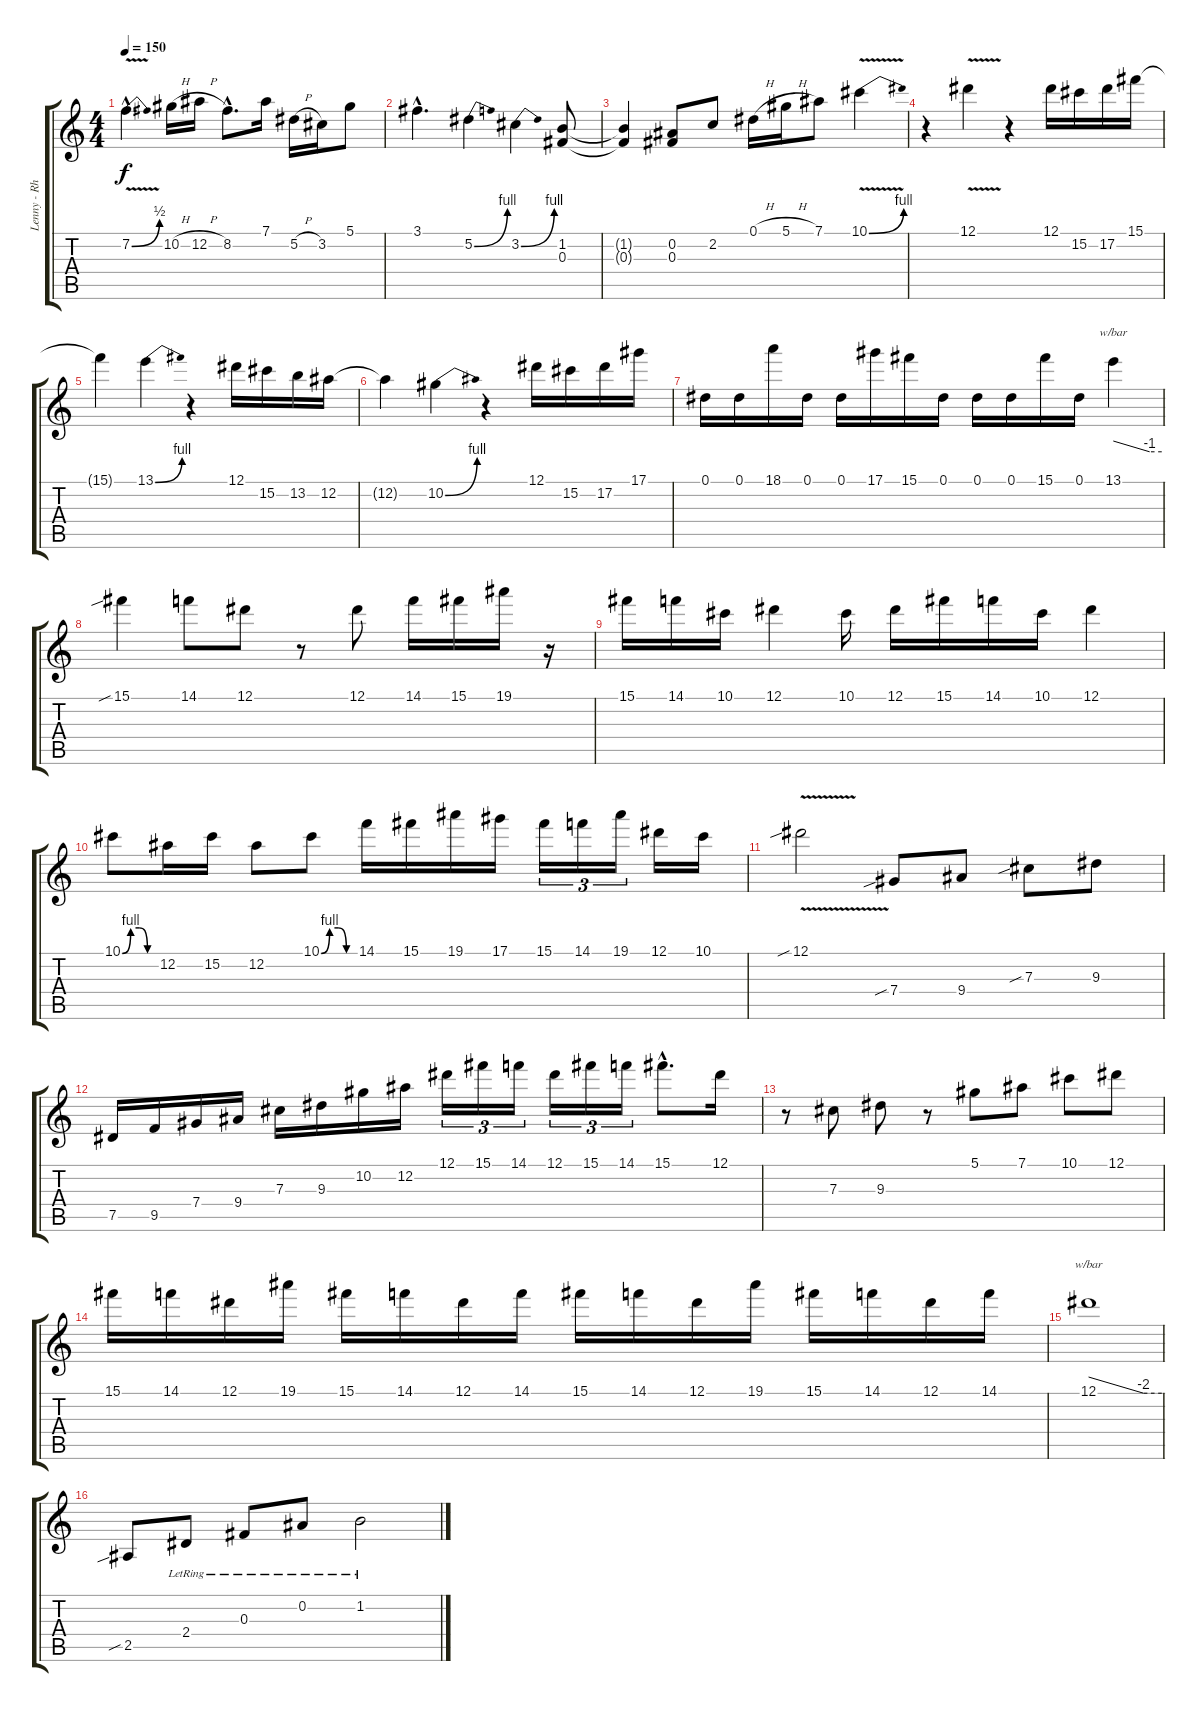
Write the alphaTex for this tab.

\track ("Lenny - Rhytm/Lead" "Lenny - Rh") {instrument distortionguitar}
\staff {score tabs}
\tuning (Eb4 Bb3 Gb3 Db3 Ab2 Eb2) {hide}
\ts (4 4)
\tempo 150
\clef g2
\ks c
7.2{be (bend 0 0 60 2) v hac}.4{d dy f} 10.2{h}.16 12.2{h}.16 8.2{hac}.8{d} 7.1.16 5.2{h}.16 3.2.16 5.1.8 |
3.1{hac}.4{d} 5.2{be (bend 0 0 60 4)}.4 3.2{be (bend 0 0 60 4)}.4 (1.2 0.3).8 |
(1.2{t} 0.3{t}).4 (0.2 0.3).8 2.2.8 0.1{h}.16 5.1{h}.16 7.1.8 10.1{be (bend 0 0 60 4) v}.4 |
r.4 12.1{v}.4 r.4 12.1.16 15.2.16 17.2.16 15.1.16 |
15.1{t}.4 13.1{be (bend 0 0 60 4)}.4 r.4 12.1.16 15.2.16 13.2.16 12.2.16 |
12.2{t}.4 10.2{be (bend 0 0 60 4)}.4 r.4 12.1.16 15.2.16 17.2.16 17.1.16 |
0.1.16 0.1.16 18.1.16 0.1.16 0.1.16 17.1.16 15.1.16 0.1.16 0.1.16 0.1.16 15.1.16 0.1.16 13.1.4{tbe (custom default 0 0 45 -4 60 -4)} |
15.1{sib}.4 14.1.8 12.1.8 r.8 12.1.8 14.1.16 15.1.16 19.1.16 r.16 |
15.1.16 14.1.16 10.1.16 12.1.4 10.1.16 12.1.16 15.1.16 14.1.16 10.1.16 12.1.4 |
10.1{be (custom 0 0 15 4 30 4 45 0 60 0)}.8 12.2.16 15.2.16 12.2.8 10.1{be (custom 0 0 15 4 30 4 45 0 60 0)}.8 14.1.16 15.1.16 19.1.16 17.1.16 15.1.16{tu (3 2)} 14.1.16{tu (3 2)} 19.1.16{tu (3 2)} 12.1.16 10.1.16 |
12.1{v sib}.2 7.4{sib}.8 9.4.8 7.3{sib}.8 9.3.8 |
7.5.16 9.5.16 7.4.16 9.4.16 7.3.16 9.3.16 10.2.16 12.2.16 12.1.16{tu (3 2)} 15.1.16{tu (3 2)} 14.1.16{tu (3 2)} 12.1.16{tu (3 2)} 15.1.16{tu (3 2)} 14.1.16{tu (3 2)} 15.1{hac}.8{d} 12.1.16 |
r.8 7.3.8 9.3.8 r.8 5.1.8 7.1.8 10.1.8 12.1.8 |
15.1.16 14.1.16 12.1.16 19.1.16 15.1.16 14.1.16 12.1.16 14.1.16 15.1.16 14.1.16 12.1.16 19.1.16 15.1.16 14.1.16 12.1.16 14.1.16 |
12.1.1{tbe (custom default 0 0 45 -8 60 -8)} |
2.5{sib}.8{instrument electricguitarclean} 2.4{lr}.8 0.3{lr}.8 0.2{lr}.8 1.2{lr}.2
